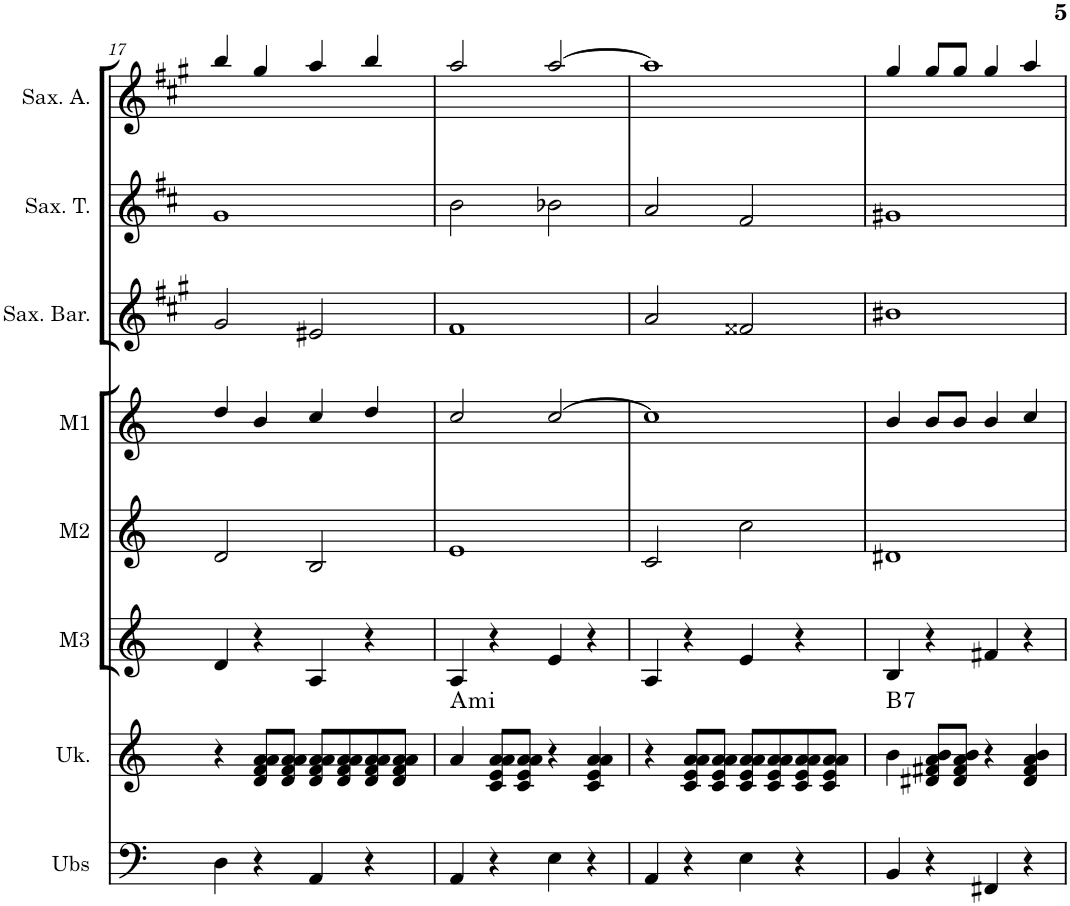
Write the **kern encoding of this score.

**kern	**kern	**harte	**kern	**kern	**kern	**kern	**kern	**kern
*part8	*part7	*part7	*part6	*part5	*part4	*part3	*part2	*part1
*staff8	*staff7	*	*staff6	*staff5	*staff4	*staff3	*staff2	*staff1
*I"Ukubass	*I"Ukulélé	*	*I"Melodica3	*I"Melodica2	*I"Melodica1	*I"Sax Baryton	*I"Sax Ténor	*I"Sax Alto
*I'Ubs	*I'Uk.	*	*I'M3	*I'M2	*I'M1	*I'Sax. Bar.	*I'Sax. T.	*I'Sax. A.
!!LO:PB:g=z
*clefF4	*clefG2	*	*clefG2	*clefG2	*clefG2	*clefG2	*clefG2	*clefG2
*Trd7c12	*	*	*	*	*	*Trd12c21	*Trd8c14	*Trd5c9
*k[]	*k[]	*	*k[]	*k[]	*k[]	*k[f#c#g#]	*k[f#c#]	*k[f#c#g#]
*M4/4	*M4/4	*	*M4/4	*M4/4	*M4/4	*M4/4	*M4/4	*M4/4
=17	=17	=17	=17	=17	=17	=17	=17	=17
4D\	4r	.	4d/	2d/	4dd/	2g#/	1g	4bb/
4r	8d/ 8f/ 8a/ 8a/L	.	4r	.	4b/	.	.	4gg#/
.	8d/ 8f/ 8a/ 8a/J	.	.	.	.	.	.	.
4AA/	8d/ 8f/ 8a/ 8a/L	.	4A/	2B/	4cc/	2e#X/	.	4aa/
.	8d/ 8f/ 8a/ 8a/	.	.	.	.	.	.	.
4r	8d/ 8f/ 8a/ 8a/	.	4r	.	4dd/	.	.	4bb/
.	8d/ 8f/ 8a/ 8a/J	.	.	.	.	.	.	.
=18	=18	=18	=18	=18	=18	=18	=18	=18
!	!	!LO:H:kt=mi	!	!	!	!	!	!
4AA/	4a/	A:min	4A/	1e	2cc/	1f#	2b\	2aa/
4r	8c/ 8e/ 8a/ 8a/L	.	4r	.	.	.	.	.
.	8c/ 8e/ 8a/ 8a/J	.	.	.	.	.	.	.
4E\	4r	.	4e/	.	[2cc/	.	2b-X\	[2aa/
4r	4c/ 4e/ 4a/ 4a/	.	4r	.	.	.	.	.
=19	=19	=19	=19	=19	=19	=19	=19	=19
4AA/	4r	.	4A/	2c/	1cc]	2a/	2a/	1aa]
4r	8c/ 8e/ 8a/ 8a/L	.	4r	.	.	.	.	.
.	8c/ 8e/ 8a/ 8a/J	.	.	.	.	.	.	.
4E\	8c/ 8e/ 8a/ 8a/L	.	4e/	2cc\	.	2f##X/	2f#/	.
.	8c/ 8e/ 8a/ 8a/	.	.	.	.	.	.	.
4r	8c/ 8e/ 8a/ 8a/	.	4r	.	.	.	.	.
.	8c/ 8e/ 8a/ 8a/J	.	.	.	.	.	.	.
=20	=20	=20	=20	=20	=20	=20	=20	=20
!	!	!LO:H:kt=7	!	!	!	!	!	!
4BB/	4b\	B:7	4B/	1d#X	4b/	1b#X	1g#X	4gg#/
4r	8d#X/ 8f#X/ 8a/ 8b/L	.	4r	.	8b/L	.	.	8gg#/L
.	8d#/ 8f#/ 8a/ 8b/J	.	.	.	8b/J	.	.	8gg#/J
4FF#X/	4r	.	4f#X/	.	4b/	.	.	4gg#/
4r	4d#/ 4f#/ 4a/ 4b/	.	4r	.	4cc/	.	.	4aa/
=	=	=	=	=	=	=	=	=
*-	*-	*-	*-	*-	*-	*-	*-	*-
